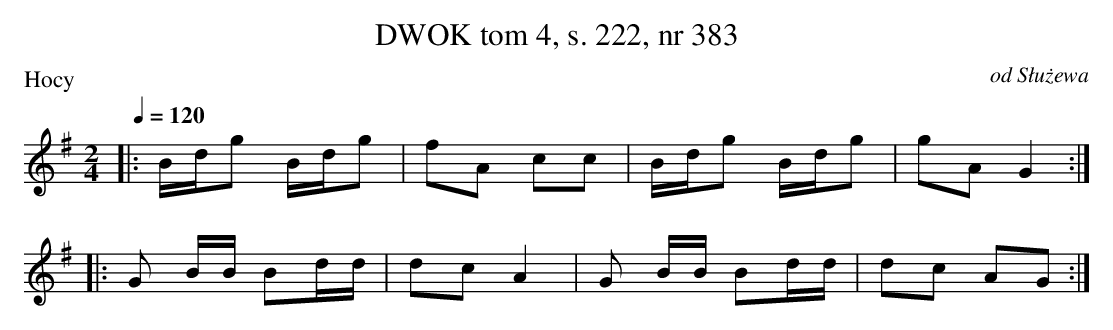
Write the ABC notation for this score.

X:1
T: DWOK tom 4, s. 222, nr 383
O:od Służewa
P:Hocy
L:1/8
M:2/4
K:G
Q:1/4=120
|:B/d/g B/d/g|fA cc|B/d/g B/d/g|gAG2:|
|:G B/B/ Bd/d/|dc A2|G B/B/ Bd/d/| dc AG:|
